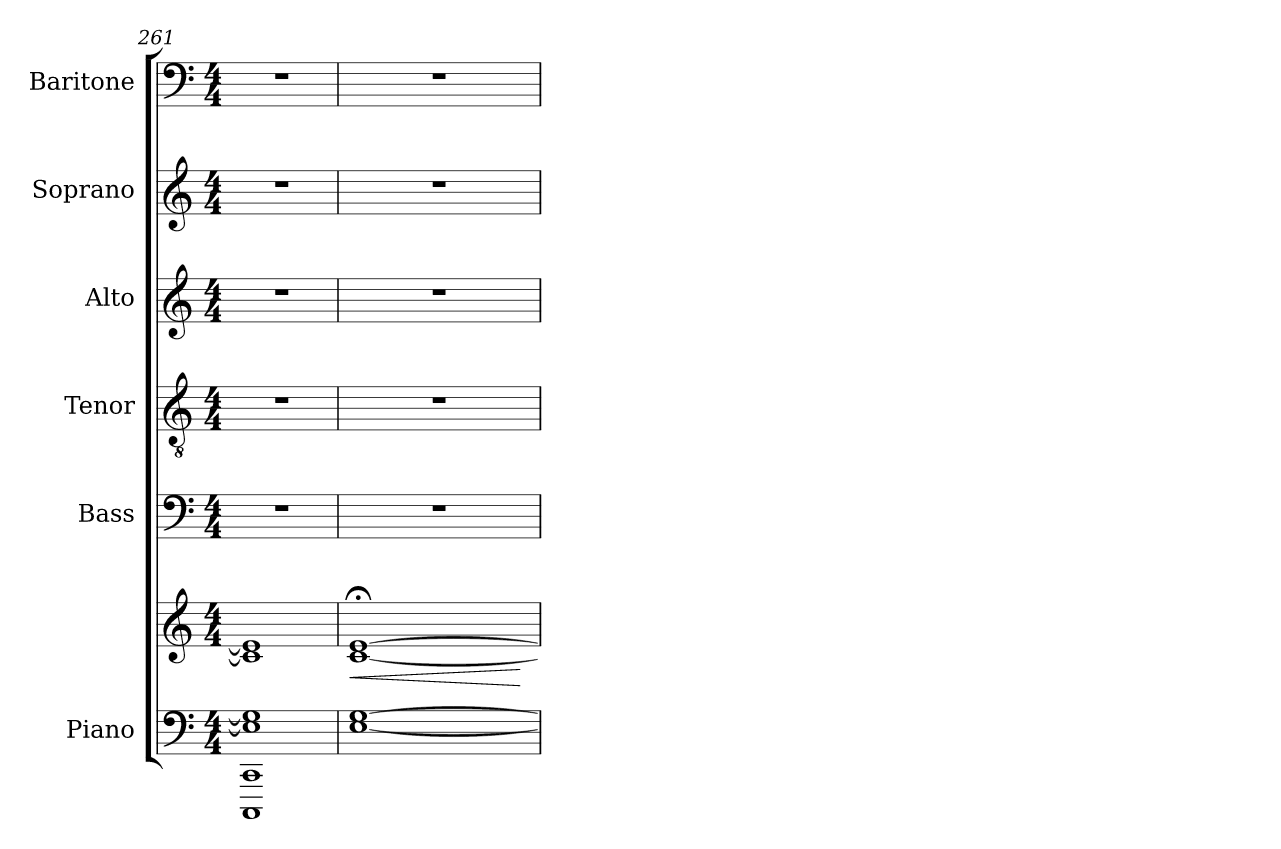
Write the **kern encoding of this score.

**kern	**kern	**dynam	**kern	**kern	**kern	**kern	**kern
*part6	*part6	*part6	*part5	*part4	*part3	*part2	*part1
*staff7	*staff6	*staff6/7	*staff5	*staff4	*staff3	*staff2	*staff1
*I"Piano	*	*	*I"Bass	*I"Tenor	*I"Alto	*I"Soprano	*I"Baritone
*	*	*	*I'B	*I'T	*I'A	*I'S	*
*clefF4	*clefG2	*	*clefF4	*clefGv2	*clefG2	*clefG2	*clefF4
*k[]	*k[]	*	*k[]	*k[]	*k[]	*k[]	*k[]
*C:	*C:	*	*C:	*C:	*C:	*C:	*C:
*M4/4	*M4/4	*	*M4/4	*M4/4	*M4/4	*M4/4	*M4/4
=261	=261	=261	=261	=261	=261	=261	=261
*^	*	*	*	*	*	*	*
1E] 1G]	1CCC\ 1CC\	1c] 1e]	.	1r	1r	1r	1r	1r
=262	=262	=262	=262	=262	=262	=262	=262	=262
!	!	!	!LO:HP:b	!	!	!	!	!
!	!	!	!LO:HP:n=1:b	!	!	!	!	!
[1E [1G	4ryy	[1c;< [1e;<	< >	1r	1r	1r	1r	1r
.	8ryy	.	.	.	.	.	.	.
.	8ryy	.	.	.	.	.	.	.
.	8ryy	.	.	.	.	.	.	.
.	8ryy	.	.	.	.	.	.	.
.	4ryy	.	.	.	.	.	.	.
*v	*v	*	*	*	*	*	*	*
.	.	] [	.	.	.	.	.
=	=	=	=	=	=	=	=
*-	*-	*-	*-	*-	*-	*-	*-
